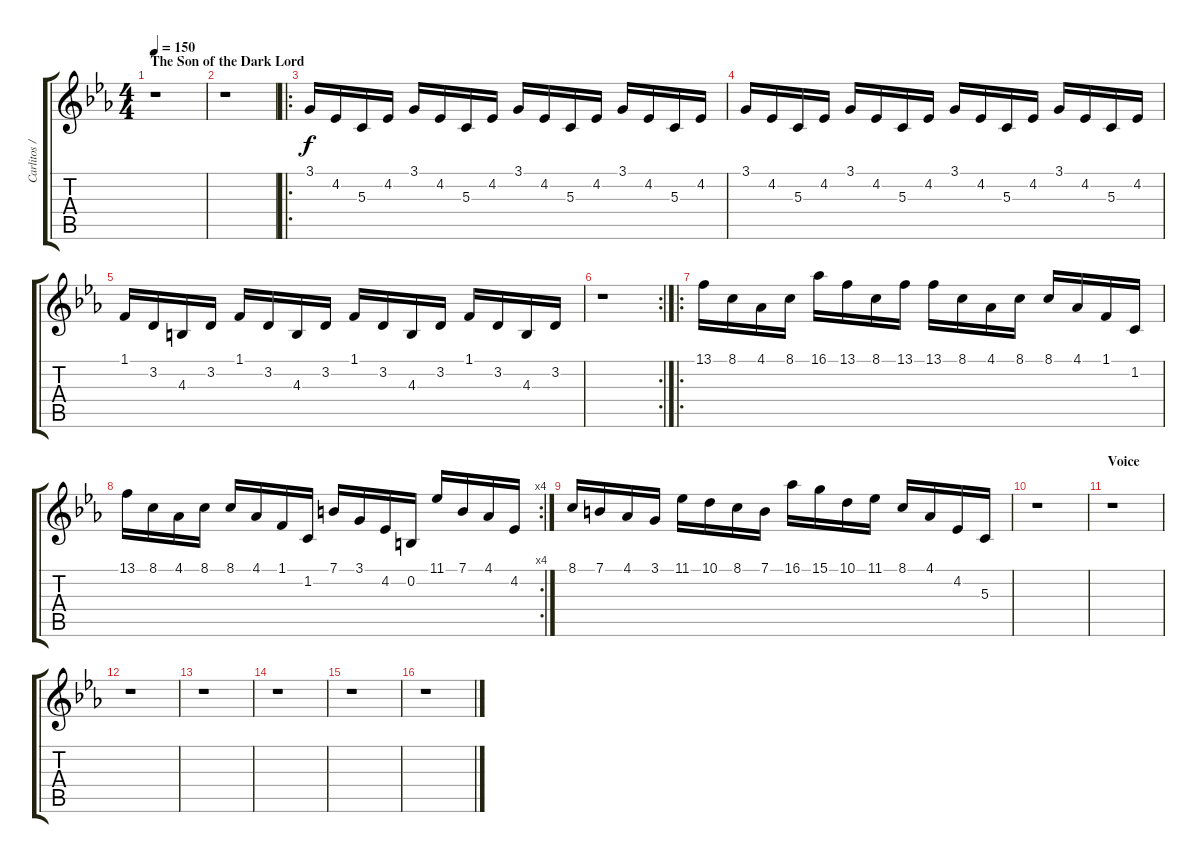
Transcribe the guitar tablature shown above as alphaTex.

\track ("Carlitos / Ale" "Carlitos /") {instrument harpsichord}
\staff {score tabs}
\tuning (E4 B3 G3 D3 A2 E2) {hide}
\ts (4 4)
\section ("" "The Son of the Dark Lord")
\tempo 150
\clef g2
\ks cminor
r.1{dy f instrument harpsichord} |
r.1 |
\ro
3.1.16 4.2.16 5.3.16 4.2.16 3.1.16 4.2.16 5.3.16 4.2.16 3.1.16 4.2.16 5.3.16 4.2.16 3.1.16 4.2.16 5.3.16 4.2.16 |
3.1.16 4.2.16 5.3.16 4.2.16 3.1.16 4.2.16 5.3.16 4.2.16 3.1.16 4.2.16 5.3.16 4.2.16 3.1.16 4.2.16 5.3.16 4.2.16 |
1.1.16 3.2.16 4.3.16 3.2.16 1.1.16 3.2.16 4.3.16 3.2.16 1.1.16 3.2.16 4.3.16 3.2.16 1.1.16 3.2.16 4.3.16 3.2.16 |
\rc 2
r.1 |
\ro
13.1.16 8.1.16 4.1.16 8.1.16 16.1.16 13.1.16 8.1.16 13.1.16 13.1.16 8.1.16 4.1.16 8.1.16 8.1.16 4.1.16 1.1.16 1.2.16 |
\rc 4
13.1.16 8.1.16 4.1.16 8.1.16 8.1.16 4.1.16 1.1.16 1.2.16 7.1.16 3.1.16 4.2.16 0.2.16 11.1.16 7.1.16 4.1.16 4.2.16 |
8.1.16 7.1.16 4.1.16 3.1.16 11.1.16 10.1.16 8.1.16 7.1.16 16.1.16 15.1.16 10.1.16 11.1.16 8.1.16 4.1.16 4.2.16 5.3.16 |
r.1 |
\section ("" "Voice")
r.1 |
r.1 |
r.1 |
r.1 |
r.1 |
r.1
